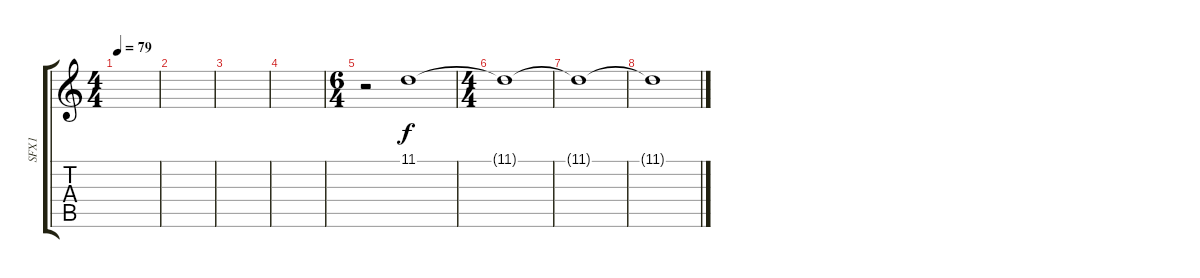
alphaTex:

\track ("SFX1" "SFX1") {instrument stringensemble1}
\staff {score tabs}
\tuning (Eb4 Bb3 Gb3 Db3 Ab2 Eb2) {hide}
\ts (4 4)
\tempo 79
\clef g2
\ks c
|
|
|
|
\ts (6 4)
r.2 11.1.1{volume 2} |
\ts (4 4)
11.1{t}.1 |
11.1{t}.1 |
11.1{t}.1
